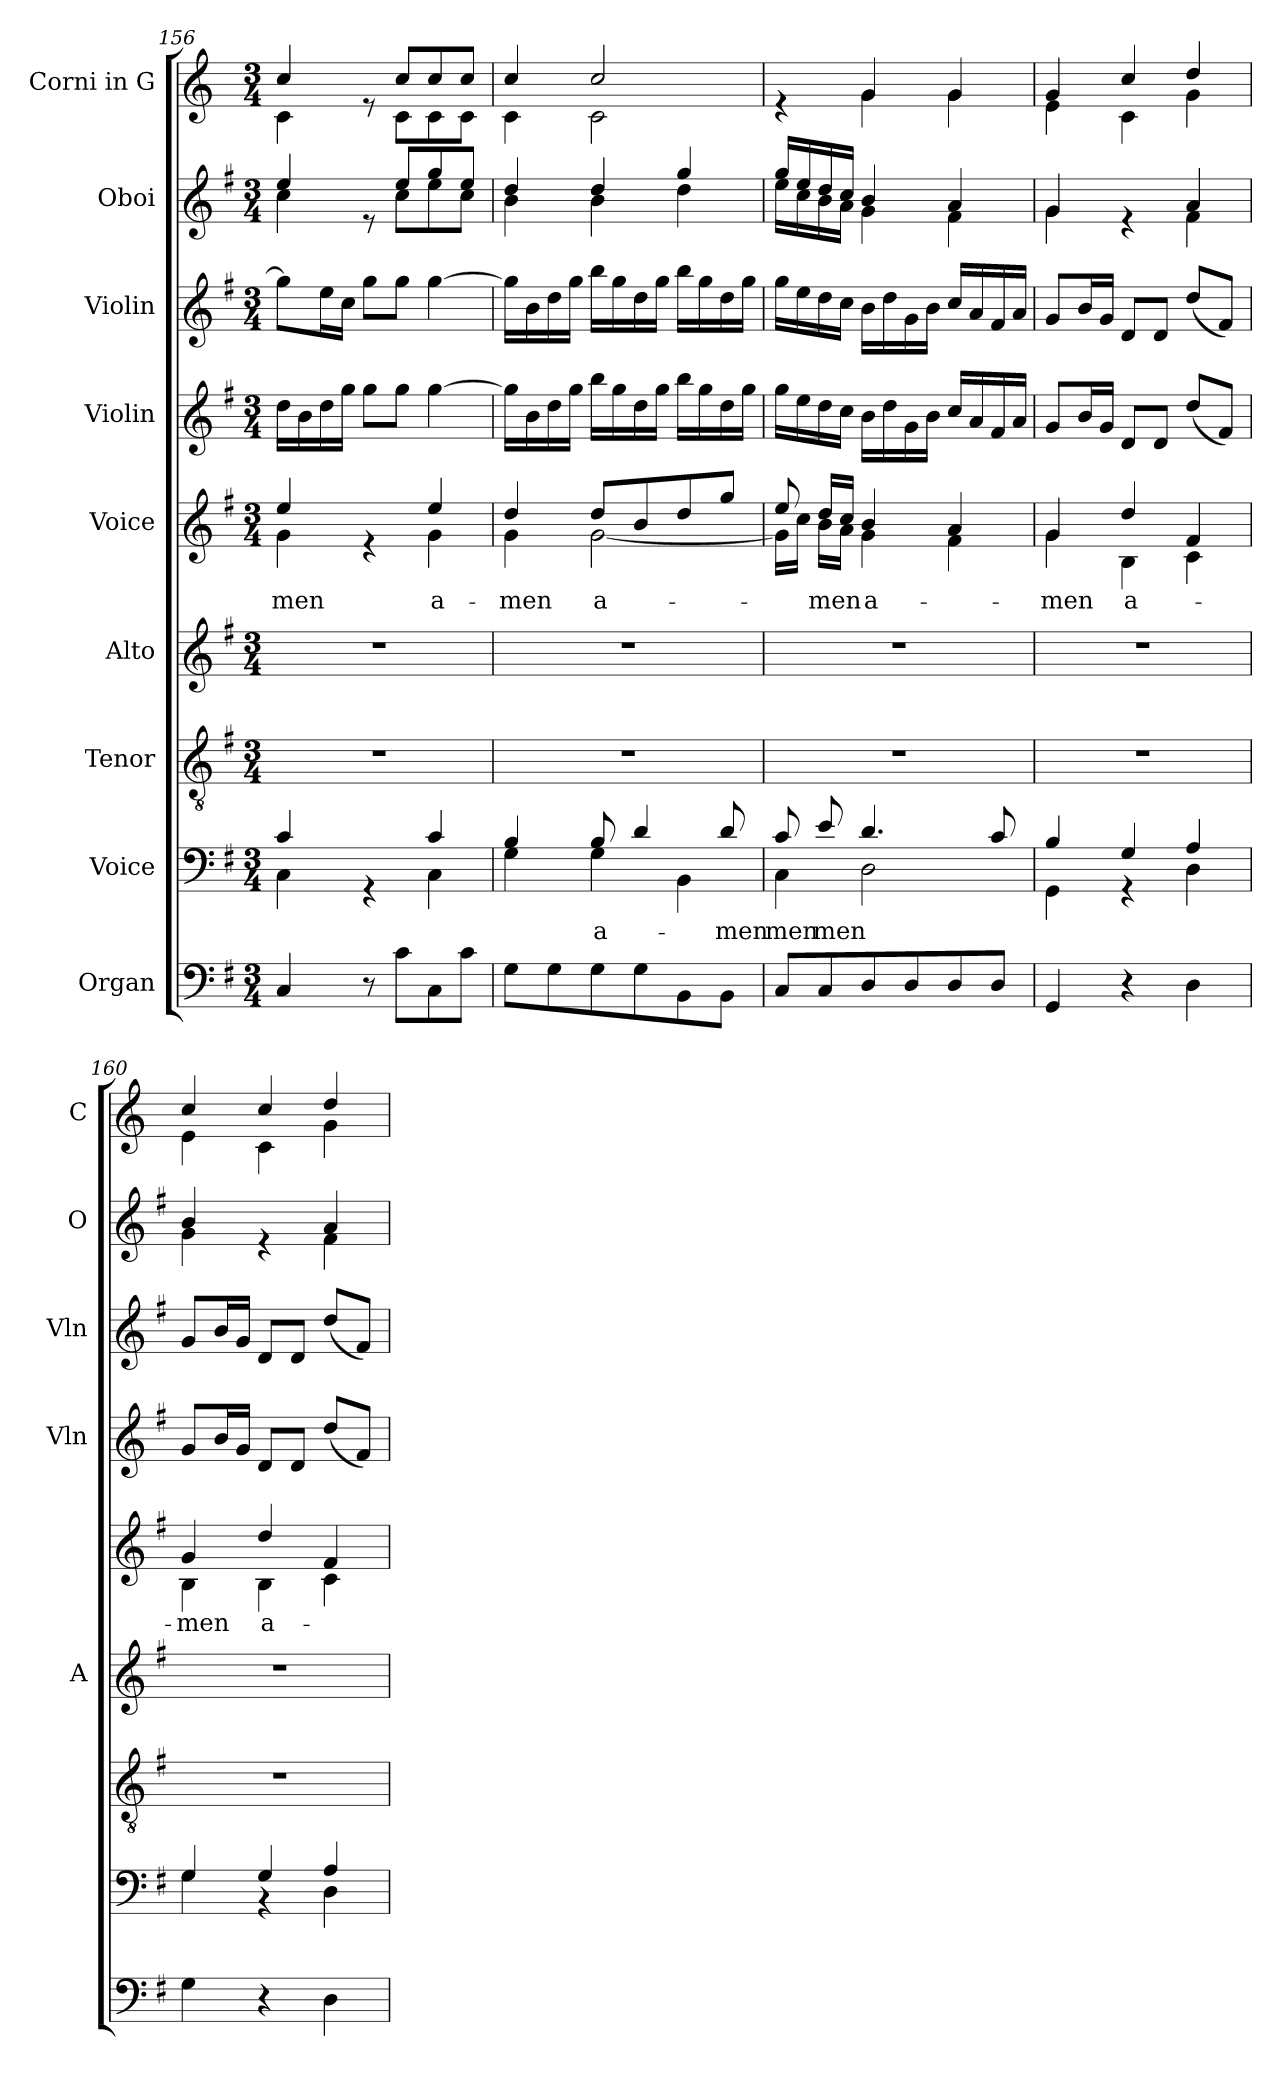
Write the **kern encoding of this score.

**kern	**kern	**text	**kern	**kern	**kern	**text	**kern	**kern	**kern	**kern
*part9	*part8	*part8	*part7	*part6	*part5	*part5	*part4	*part3	*part2	*part1
*staff9	*staff8	*staff8	*staff7	*staff6	*staff5	*staff5	*staff4	*staff3	*staff2	*staff1
*I"Organ	*I"Voice	*	*I"Tenor	*I"Alto	*I"Voice	*	*I"Violin	*I"Violin	*I"Oboi	*I"Corni in G
*	*	*	*	*I'A	*	*	*I'Vln	*I'Vln	*I'O	*I'C
*clefF4	*clefF4	*	*clefGv2	*clefG2	*clefG2	*	*clefG2	*clefG2	*clefG2	*clefG2
*	*	*	*	*	*	*	*	*	*	*ITrd3c5
*k[f#]	*k[f#]	*	*k[f#]	*k[f#]	*k[f#]	*	*k[f#]	*k[f#]	*k[f#]	*k[f#]
*M3/4	*M3/4	*	*M3/4	*M3/4	*M3/4	*	*M3/4	*M3/4	*M3/4	*M3/4
=156	=156	=156	=156	=156	=156	=156	=156	=156	=156	=156
*	*^	*	*	*	*	*	*	*	*	*
!	!	!	!	!	!	!	!LO:LY:b	!	!	!	!
*	*	*	*	*	*	*^	*	*	*	*^	*^
4C/	4c/	4C\	.	2.r	2.r	4ee/	4g\	-men	16dd\LL	8gg\L]	4ee/	4cc\	4g/	4G\
.	.	.	.	.	.	.	.	.	16b\	.	.	.	.	.
.	.	.	.	.	.	.	.	.	16dd\	16ee\L	.	.	.	.
.	.	.	.	.	.	.	.	.	16gg\JJ	16cc\JJ	.	.	.	.
8r	4rGG	4ryy	.	.	.	4re	4ryy	.	8gg\L	8gg\L	8re	8ryy	8re	8ryy
8c\L	.	.	.	.	.	.	.	.	8gg\J	8gg\J	8ee/L	8cc\L	8g/L	8G\L
!	!	!	!	!	!	!	!	!LO:LY:b	!	!	!	!	!	!
8C\	4c/	4C\	.	.	.	4ee/	4g\	a-	[4gg\	[4gg\	8gg/	8ee\	8g/	8G\
8c\J	.	.	.	.	.	.	.	.	.	.	8ee/J	8cc\J	8g/J	8G\J
!!LO:LB:g=z	!!
=157	=157	=157	=157	=157	=157	=157	=157	=157	=157	=157	=157	=157	=157	=157
!	!	!	!	!	!	!	!	!LO:LY:b	!	!	!	!	!	!
8G\L	4B/	4G\	.	2.r	2.r	4dd/	4g\	-men	16gg\LL]	16gg\LL]	4dd/	4b\	4g/	4G\
.	.	.	.	.	.	.	.	.	16b\	16b\	.	.	.	.
8G\	.	.	.	.	.	.	.	.	16dd\	16dd\	.	.	.	.
.	.	.	.	.	.	.	.	.	16gg\JJ	16gg\JJ	.	.	.	.
!	!	!	!LO:LY:b	!	!	!	!	!	!	!	!	!	!	!
!	!	!	!LO:LY:b	!	!	!	!	!LO:LY:b	!	!	!	!	!	!
8G\	8B/	4G\	a-	.	.	8dd/L	[2g\	a-	16bb\LL	16bb\LL	4dd/	4b\	2g/	2G\
.	.	.	.	.	.	.	.	.	16gg\	16gg\	.	.	.	.
8G\	4d/	.	.	.	.	8b/	.	.	16dd\	16dd\	.	.	.	.
.	.	.	.	.	.	.	.	.	16gg\JJ	16gg\JJ	.	.	.	.
8BB\	.	4BB\	.	.	.	8dd/	.	.	16bb\LL	16bb\LL	4gg/	4dd\	.	.
.	.	.	.	.	.	.	.	.	16gg\	16gg\	.	.	.	.
!	!	!	!LO:LY:b	!	!	!	!	!	!	!	!	!	!	!
8BB\J	8d/	.	-men	.	.	8gg/J	.	.	16dd\	16dd\	.	.	.	.
.	.	.	.	.	.	.	.	.	16gg\JJ	16gg\JJ	.	.	.	.
=158	=158	=158	=158	=158	=158	=158	=158	=158	=158	=158	=158	=158	=158	=158
!	!	!	!LO:LY:b	!	!	!	!	!	!	!	!	!	!	!
!	!	!	!LO:LY:b	!	!	!	!	!	!	!	!	!	!	!
8C/L	8c/	4C\	-men	2.r	2.r	8ee/	16g\LL]	.	16gg\LL	16gg\LL	16gg/LL	16ee\LL	4re	4ryy
.	.	.	.	.	.	.	16cc\JJ	.	16ee\	16ee\	16ee/	16cc\	.	.
!	!	!	!LO:LY:b	!	!	!	!	!LO:LY:b	!	!	!	!	!	!
8C/	8e/	.	-men	.	.	16dd/LL	16b\LL	-men	16dd\	16dd\	16dd/	16b\	.	.
.	.	.	.	.	.	16cc/JJ	16a\JJ	.	16cc\JJ	16cc\JJ	16cc/JJ	16a\JJ	.	.
!	!	!	!	!	!	!	!	!LO:LY:b	!	!	!	!	!	!
8D/	4.d/	2D\	.	.	.	4b/	4g\	a-	16b\LL	16b\LL	4b/	4g\	4d/	4d\
.	.	.	.	.	.	.	.	.	16dd\	16dd\	.	.	.	.
8D/	.	.	.	.	.	.	.	.	16g\	16g\	.	.	.	.
.	.	.	.	.	.	.	.	.	16b\JJ	16b\JJ	.	.	.	.
8D/	.	.	.	.	.	4a/	4f#\	.	16cc/LL	16cc/LL	4a/	4f#\	4d/	4d\
.	.	.	.	.	.	.	.	.	16a/	16a/	.	.	.	.
8D/J	8c/	.	.	.	.	.	.	.	16f#/	16f#/	.	.	.	.
.	.	.	.	.	.	.	.	.	16a/JJ	16a/JJ	.	.	.	.
=159	=159	=159	=159	=159	=159	=159	=159	=159	=159	=159	=159	=159	=159	=159
!	!	!	!	!	!	!	!	!LO:LY:b	!	!	!	!	!	!
4GG/	4B/	4GG\	.	2.r	2.r	4g/	4g\	-men	8g/L	8g/L	4g/	4g\	4d/	4B\
.	.	.	.	.	.	.	.	.	16b/L	16b/L	.	.	.	.
.	.	.	.	.	.	.	.	.	16g/JJ	16g/JJ	.	.	.	.
!	!	!	!	!	!	!	!	!LO:LY:b	!	!	!	!	!	!
4r	4G/	4r	.	.	.	4dd/	4B\	a-	8d/L	8d/L	4re	4ryy	4g/	4G\
.	.	.	.	.	.	.	.	.	8d/J	8d/J	.	.	.	.
4D\	4A/	4D\	.	.	.	4f#/	4c\	.	(8dd/L	(8dd/L	4a/	4f#\	4a/	4d\
.	.	.	.	.	.	.	.	.	8f#/J)	8f#/J)	.	.	.	.
=160	=160	=160	=160	=160	=160	=160	=160	=160	=160	=160	=160	=160	=160	=160
!	!	!	!	!	!	!	!	!LO:LY:b	!	!	!	!	!	!
4G\	4G/	4G\	.	2.r	2.r	4g/	4B\	-men	8g/L	8g/L	4b/	4g\	4g/	4B\
.	.	.	.	.	.	.	.	.	16b/L	16b/L	.	.	.	.
.	.	.	.	.	.	.	.	.	16g/JJ	16g/JJ	.	.	.	.
!	!	!	!	!	!	!	!	!LO:LY:b	!	!	!	!	!	!
4r	4G/	4r	.	.	.	4dd/	4B\	a-	8d/L	8d/L	4re	4ryy	4g/	4G\
.	.	.	.	.	.	.	.	.	8d/J	8d/J	.	.	.	.
4D\	4A/	4D\	.	.	.	4f#/	4c\	.	(8dd/L	(8dd/L	4a/	4f#\	4a/	4d\
.	.	.	.	.	.	.	.	.	8f#/J)	8f#/J)	.	.	.	.
*	*	*	*	*	*	*	*	*	*	*	*v	*v	*	*
*	*v	*v	*	*	*	*v	*v	*	*	*	*	*v	*v
=	=	=	=	=	=	=	=	=	=	=
*-	*-	*-	*-	*-	*-	*-	*-	*-	*-	*-
